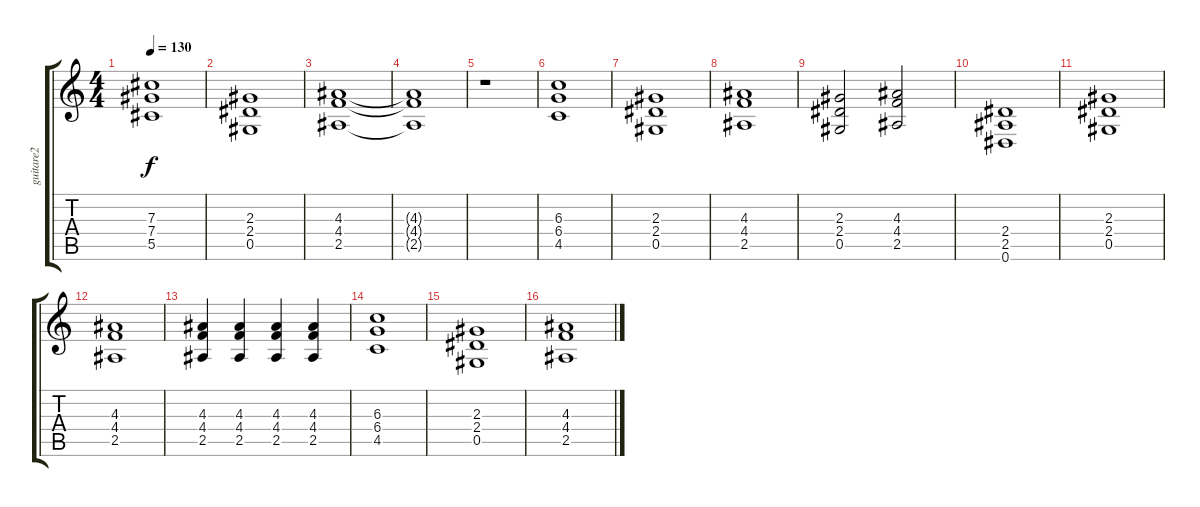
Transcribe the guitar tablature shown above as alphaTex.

\track ("guitare2" "guitare2") {instrument overdrivenguitar}
\staff {score tabs}
\tuning (Eb4 Bb3 Gb3 Db3 Ab2 Eb2) {hide}
\ts (4 4)
\tempo 130
\clef g2
\ks c
(7.3 7.4 5.5).1{dy f} |
(2.3 2.4 0.5).1 |
(4.3 4.4 2.5).1 |
(4.3{t} 4.4{t} 2.5{t}).1 |
r.1 |
(6.3 6.4 4.5).1 |
(2.3 2.4 0.5).1 |
(4.3 4.4 2.5).1 |
(2.3 2.4 0.5).2 (4.3 4.4 2.5).2 |
(2.4 2.5 0.6).1 |
(2.3 2.4 0.5).1 |
(4.3 4.4 2.5).1 |
(4.3 4.4 2.5).4 (4.3 4.4 2.5).4 (4.3 4.4 2.5).4 (4.3 4.4 2.5).4 |
(6.3 6.4 4.5).1 |
(2.3 2.4 0.5).1 |
(4.3 4.4 2.5).1
